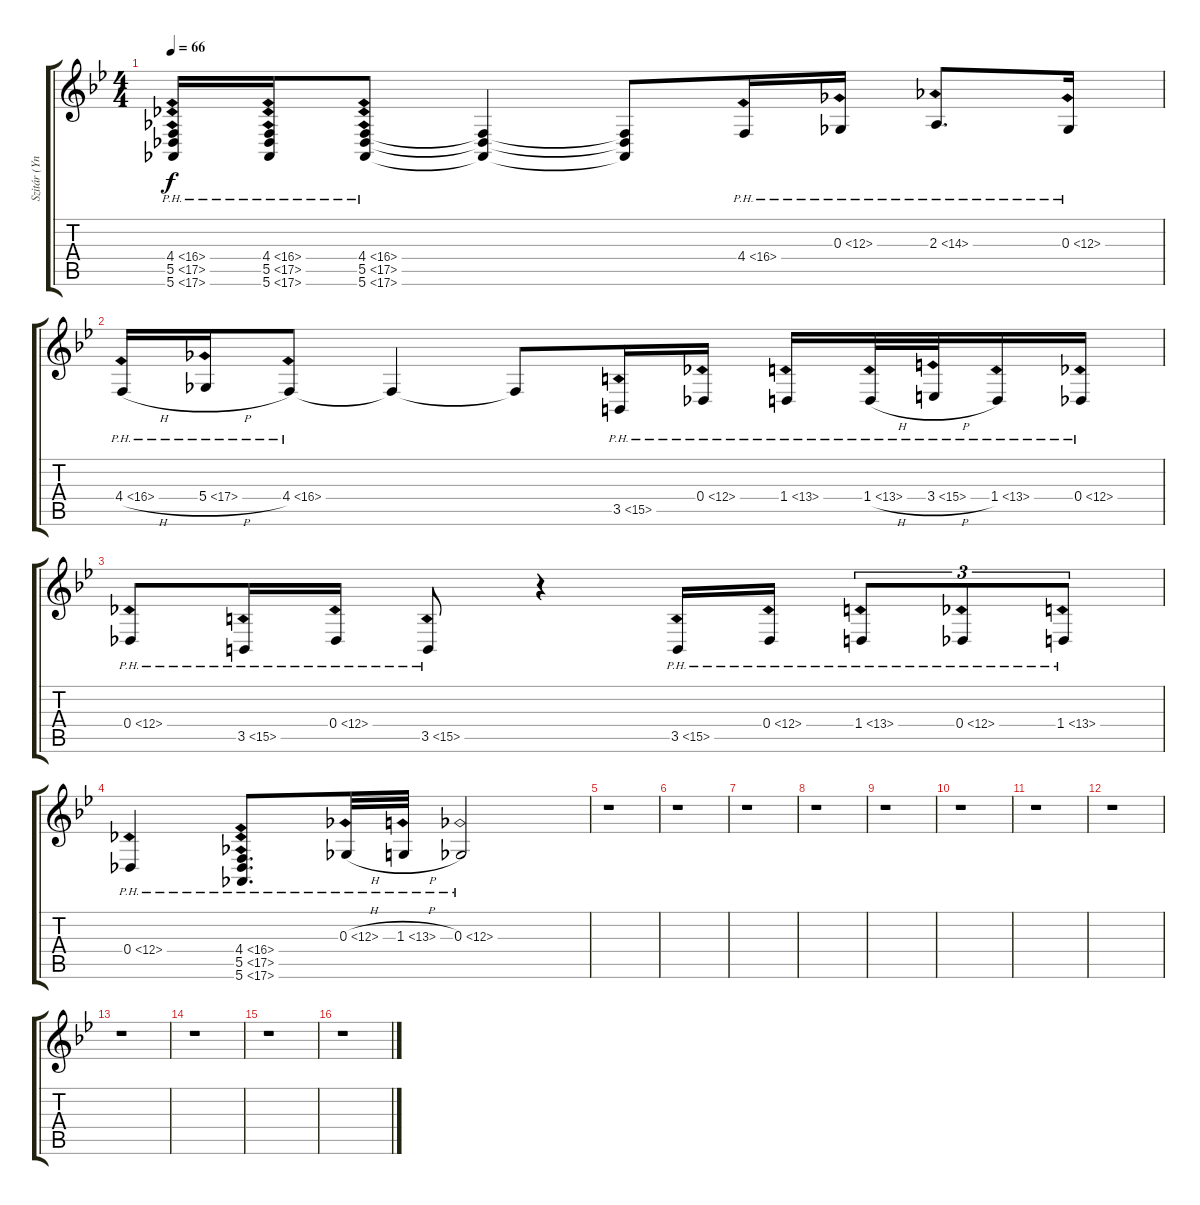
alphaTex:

\track ("Szitár (Yngwie Malmsteen)" "Szitár (Yn") {instrument sitar}
\staff {score tabs}
\tuning (Eb4 Bb3 Gb3 Db3 Ab2 Eb2) {hide}
\ts (4 4)
\tempo 66
\clef g2
\ks bb
(4.4{ph 12} 5.5{ph 12} 5.6{ph 12}).16{dy f instrument sitar} (4.4{ph 12} 5.5{ph 12} 5.6{ph 12}).16 (4.4{ph 12} 5.5{ph 12} 5.6{ph 12}).8 (4.4{t} 5.5{t} 5.6{t}).4 (4.4{t} 5.5{t} 5.6{t}).8 4.4{ph 12}.16 0.3{ph 12}.16 2.3{ph 12}.8{d} 0.3{ph 12}.16 |
4.4{ph 12 h}.16 5.4{ph 12 h}.16 4.4{ph 12}.8 4.4{t}.4 4.4{t}.8 3.5{ph 12}.16 0.4{ph 12}.16 1.4{ph 12}.16 1.4{ph 12 h}.32 3.4{ph 12 h}.32 1.4{ph 12}.16 0.4{ph 12}.16 |
0.4{ph 12}.8 3.5{ph 12}.16 0.4{ph 12}.16 3.5{ph 12}.8 r.4 3.5{ph 12}.16 0.4{ph 12}.16 1.4{ph 12}.8{tu (3 2)} 0.4{ph 12}.8{tu (3 2)} 1.4{ph 12}.8{tu (3 2)} |
0.4{ph 12}.4 (4.4{ph 12} 5.5{ph 12} 5.6{ph 12}).8{d} 0.3{ph 12 h}.32 1.3{ph 12 h}.32 0.3{ph 12}.2 |
r.1 |
r.1 |
r.1 |
r.1 |
r.1 |
r.1 |
r.1 |
r.1 |
r.1 |
r.1 |
r.1 |
r.1
